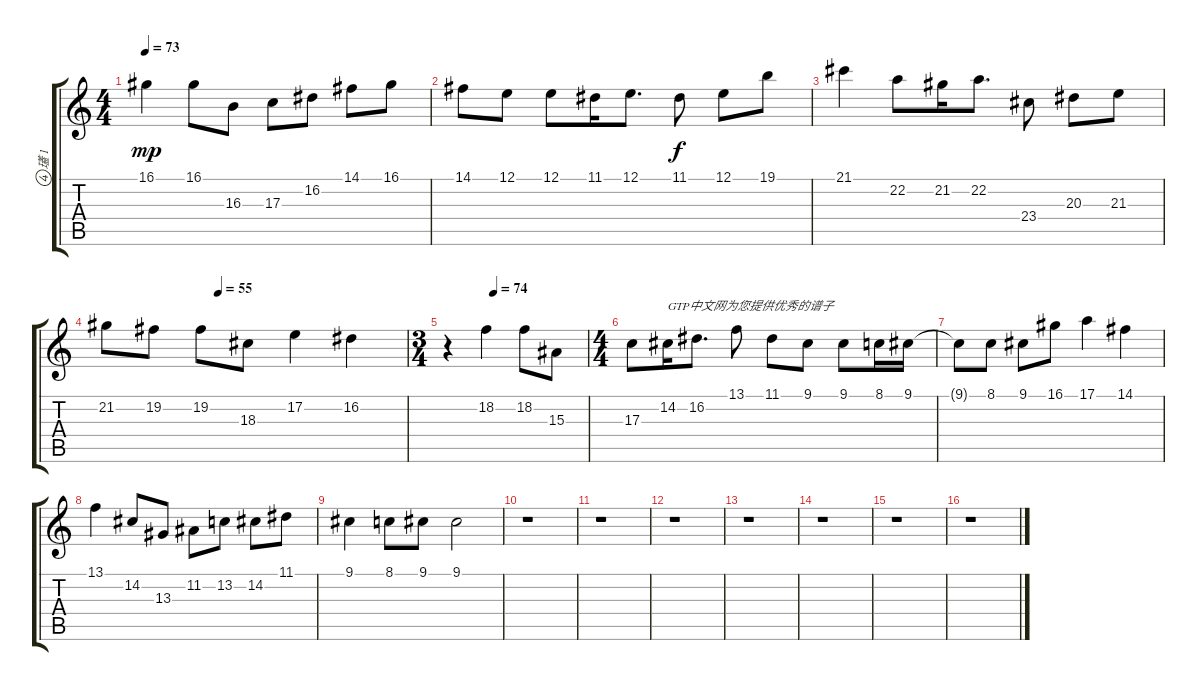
\track ("瓂 1" "瓂 1") {instrument musicbox}
\staff {score tabs}
\tuning (E4 B3 G3 D3 A2 E2) {hide}
\ts (4 4)
\tempo 73
\clef g2
\ks c
16.1.4{dy mp instrument musicbox} 16.1.8 16.3.8 17.3.8{volume 10} 16.2.8 14.1.8 16.1.8 |
14.1.8{volume 11} 12.1.8 12.1.8 11.1.16 12.1.8{d} 11.1.8{dy f} 12.1.8 19.1.8 |
21.1.4 22.2.8 21.2.16 22.2.8{d} 23.4.8 20.3.8 21.3.8 |
\tempo (55 0.375)
21.2.8 19.2.8 19.2.8 18.3.8 17.2.4 16.2.4 |
\ts (3 4)
\tempo (74 0.3333333333333333)
r.4 18.2.4 18.2.8 15.3.8 |
\ts (4 4)
17.3.8 14.2.16{txt "GTP中文网为您提供优秀的谱子"} 16.2.8{d} 13.1.8 11.1.8 9.1.8 9.1.8 8.1.16 9.1.16 |
9.1{t}.8 8.1.8 9.1.8 16.1.8 17.1.4 14.1.4 |
13.1.4 14.2.8 13.3.8 11.2.8 13.2.8 14.2.8 11.1.8 |
9.1.4 8.1.8 9.1.8 9.1.2 |
r.1 |
r.1 |
r.1 |
r.1 |
r.1 |
r.1 |
r.1
